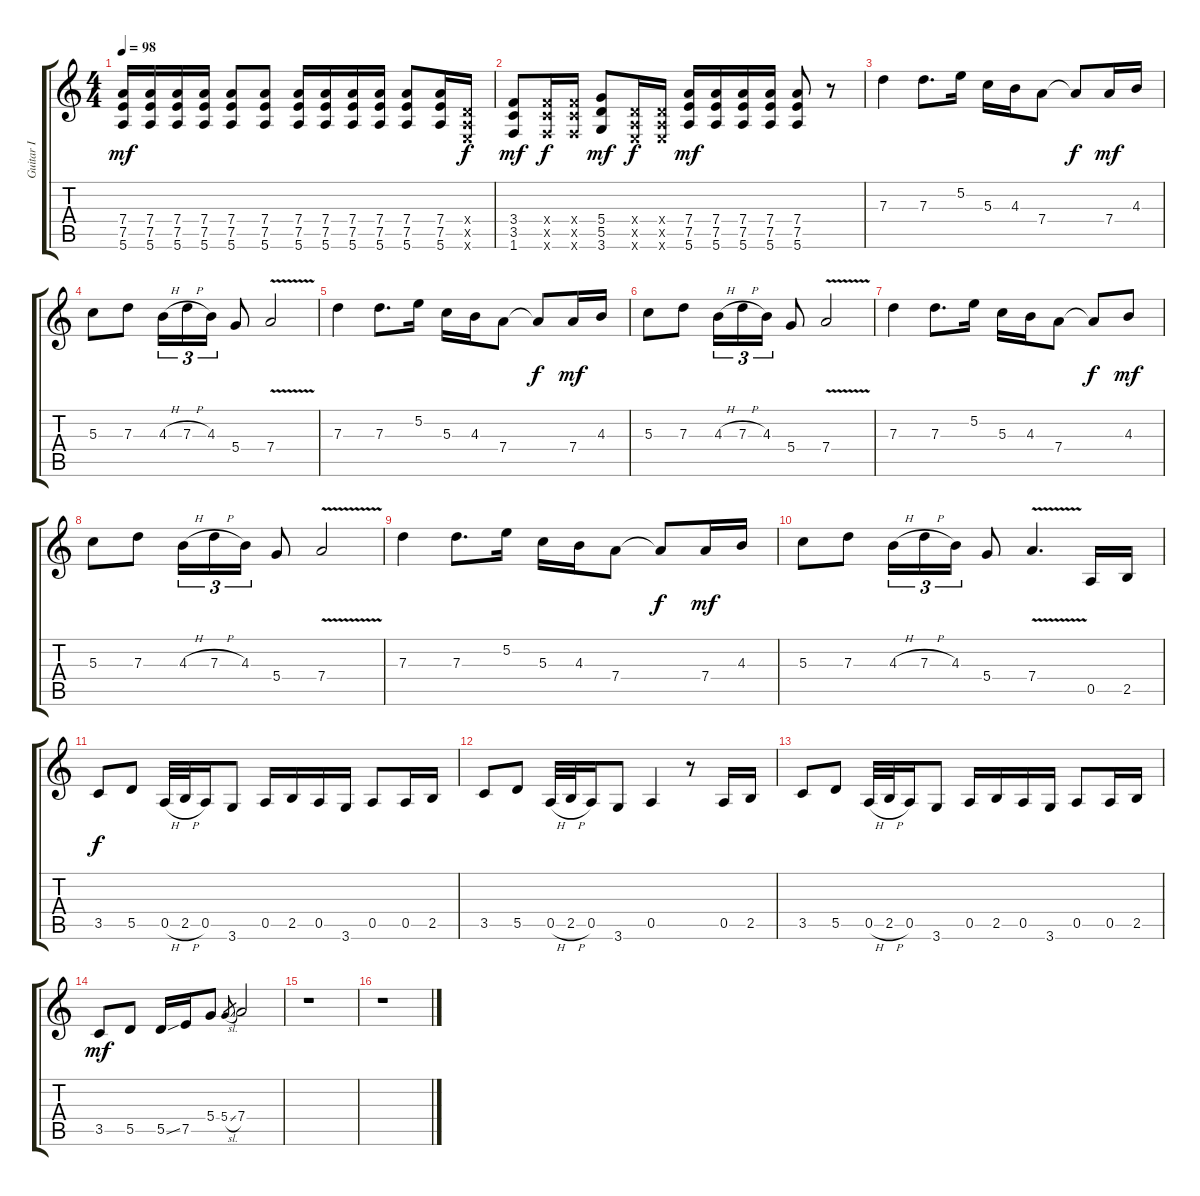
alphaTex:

\track ("Guitar I" "Guitar I") {instrument overdrivenguitar}
\staff {score tabs}
\tuning (E4 B3 G3 D3 A2 E2) {hide}
\ts (4 4)
\tempo 98
\clef g2
\ks c
(7.4 7.5 5.6).16{dy mf} (7.4 7.5 5.6).16 (7.4 7.5 5.6).16 (7.4 7.5 5.6).16 (7.4 7.5 5.6).8 (7.4 7.5 5.6).8 (7.4 7.5 5.6).16 (7.4 7.5 5.6).16 (7.4 7.5 5.6).16 (7.4 7.5 5.6).16 (7.4 7.5 5.6).8 (7.4 7.5 5.6).16 (0.4{x} 0.5{x} 0.6{x}).16{dy f} |
(3.4 3.5 1.6).8{dy mf} (3.4{x} 3.5{x} 1.6{x}).16{dy f} (3.4{x} 3.5{x} 1.6{x}).16 (5.4 5.5 3.6).8{dy mf} (0.4{x} 0.5{x} 0.6{x}).16{dy f} (0.4{x} 0.5{x} 0.6{x}).16 (7.4 7.5 5.6).16{dy mf} (7.4 7.5 5.6).16 (7.4 7.5 5.6).16 (7.4 7.5 5.6).16 (7.4 7.5 5.6).8 r.8 |
7.3.4 7.3.8{d} 5.2.16 5.3.16 4.3.16 7.4.8 7.4{t}.8{dy f} 7.4.16{dy mf} 4.3.16 |
5.3.8 7.3.8 4.3{h}.16{tu (3 2)} 7.3{h}.16{tu (3 2)} 4.3.16{tu (3 2)} 5.4.8 7.4{v}.2 |
7.3.4 7.3.8{d} 5.2.16 5.3.16 4.3.16 7.4.8 7.4{t}.8{dy f} 7.4.16{dy mf} 4.3.16 |
5.3.8 7.3.8 4.3{h}.16{tu (3 2)} 7.3{h}.16{tu (3 2)} 4.3.16{tu (3 2)} 5.4.8 7.4{v}.2 |
7.3.4 7.3.8{d} 5.2.16 5.3.16 4.3.16 7.4.8 7.4{t}.8{dy f} 4.3.8{dy mf} |
5.3.8 7.3.8 4.3{h}.16{tu (3 2)} 7.3{h}.16{tu (3 2)} 4.3.16{tu (3 2)} 5.4.8 7.4{v}.2 |
7.3.4 7.3.8{d} 5.2.16 5.3.16 4.3.16 7.4.8 7.4{t}.8{dy f} 7.4.16{dy mf} 4.3.16 |
5.3.8 7.3.8 4.3{h}.16{tu (3 2)} 7.3{h}.16{tu (3 2)} 4.3.16{tu (3 2)} 5.4.8 7.4{v}.4{d} 0.5.16 2.5.16 |
3.5.8{dy f} 5.5.8 0.5{h}.32 2.5{h}.32 0.5.16 3.6.8 0.5.16 2.5.16 0.5.16 3.6.16 0.5.8 0.5.16 2.5.16 |
3.5.8 5.5.8 0.5{h}.32 2.5{h}.32 0.5.16 3.6.8 0.5.4 r.8 0.5.16 2.5.16 |
3.5.8 5.5.8 0.5{h}.32 2.5{h}.32 0.5.16 3.6.8 0.5.16 2.5.16 0.5.16 3.6.16 0.5.8 0.5.16 2.5.16 |
3.5.8{dy mf} 5.5.8 5.5{ss}.16 7.5.16 5.4.8 5.4{sl}.8{gr} 7.4.2 |
r.1 |
r.1
